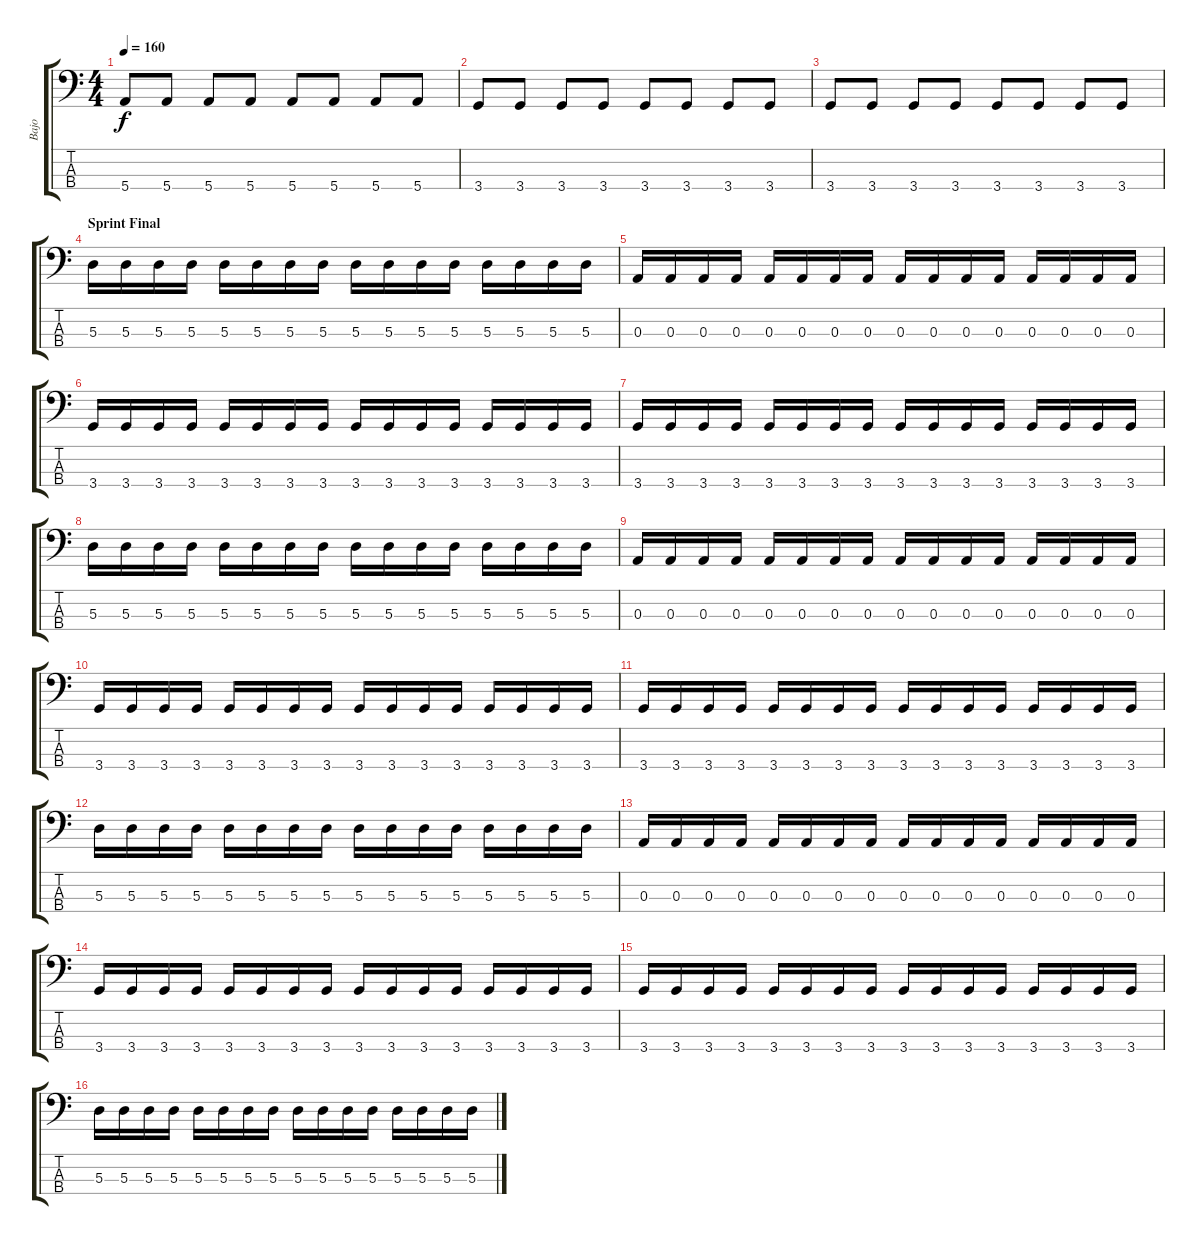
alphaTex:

\track ("Bajo" "Bajo") {instrument electricbasspick}
\staff {score tabs}
\tuning (G2 D2 A1 E1) {hide}
\ts (4 4)
\tempo 160
\clef f4
\ks c
5.4.8{dy f} 5.4.8 5.4.8 5.4.8 5.4.8 5.4.8 5.4.8 5.4.8 |
3.4.8 3.4.8 3.4.8 3.4.8 3.4.8 3.4.8 3.4.8 3.4.8 |
3.4.8 3.4.8 3.4.8 3.4.8 3.4.8 3.4.8 3.4.8 3.4.8 |
\section ("" "Sprint Final")
5.3.16 5.3.16 5.3.16 5.3.16 5.3.16 5.3.16 5.3.16 5.3.16 5.3.16 5.3.16 5.3.16 5.3.16 5.3.16 5.3.16 5.3.16 5.3.16 |
0.3.16 0.3.16 0.3.16 0.3.16 0.3.16 0.3.16 0.3.16 0.3.16 0.3.16 0.3.16 0.3.16 0.3.16 0.3.16 0.3.16 0.3.16 0.3.16 |
3.4.16 3.4.16 3.4.16 3.4.16 3.4.16 3.4.16 3.4.16 3.4.16 3.4.16 3.4.16 3.4.16 3.4.16 3.4.16 3.4.16 3.4.16 3.4.16 |
3.4.16 3.4.16 3.4.16 3.4.16 3.4.16 3.4.16 3.4.16 3.4.16 3.4.16 3.4.16 3.4.16 3.4.16 3.4.16 3.4.16 3.4.16 3.4.16 |
5.3.16 5.3.16 5.3.16 5.3.16 5.3.16 5.3.16 5.3.16 5.3.16 5.3.16 5.3.16 5.3.16 5.3.16 5.3.16 5.3.16 5.3.16 5.3.16 |
0.3.16 0.3.16 0.3.16 0.3.16 0.3.16 0.3.16 0.3.16 0.3.16 0.3.16 0.3.16 0.3.16 0.3.16 0.3.16 0.3.16 0.3.16 0.3.16 |
3.4.16 3.4.16 3.4.16 3.4.16 3.4.16 3.4.16 3.4.16 3.4.16 3.4.16 3.4.16 3.4.16 3.4.16 3.4.16 3.4.16 3.4.16 3.4.16 |
3.4.16 3.4.16 3.4.16 3.4.16 3.4.16 3.4.16 3.4.16 3.4.16 3.4.16 3.4.16 3.4.16 3.4.16 3.4.16 3.4.16 3.4.16 3.4.16 |
5.3.16 5.3.16 5.3.16 5.3.16 5.3.16 5.3.16 5.3.16 5.3.16 5.3.16 5.3.16 5.3.16 5.3.16 5.3.16 5.3.16 5.3.16 5.3.16 |
0.3.16 0.3.16 0.3.16 0.3.16 0.3.16 0.3.16 0.3.16 0.3.16 0.3.16 0.3.16 0.3.16 0.3.16 0.3.16 0.3.16 0.3.16 0.3.16 |
3.4.16 3.4.16 3.4.16 3.4.16 3.4.16 3.4.16 3.4.16 3.4.16 3.4.16 3.4.16 3.4.16 3.4.16 3.4.16 3.4.16 3.4.16 3.4.16 |
3.4.16 3.4.16 3.4.16 3.4.16 3.4.16 3.4.16 3.4.16 3.4.16 3.4.16 3.4.16 3.4.16 3.4.16 3.4.16 3.4.16 3.4.16 3.4.16 |
5.3.16 5.3.16 5.3.16 5.3.16 5.3.16 5.3.16 5.3.16 5.3.16 5.3.16 5.3.16 5.3.16 5.3.16 5.3.16 5.3.16 5.3.16 5.3.16
